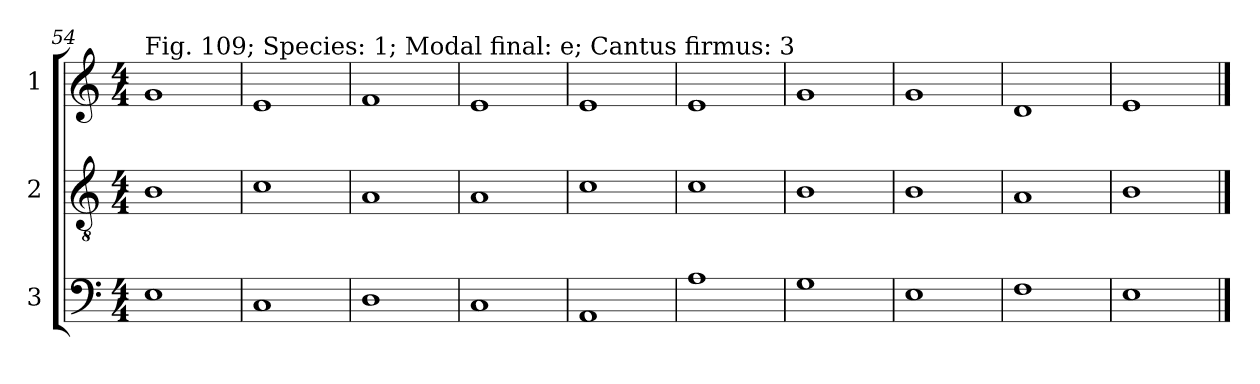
**kern	**kern	**kern
*part3	*part2	*part1
*staff3	*staff2	*staff1
*I"3	*I"2	*I"1
!!LO:LB:g=z
*clefF4	*clefGv2	*clefG2
*k[]	*k[]	*k[]
*M4/4	*M4/4	*M4/4
=54	=54	=54
!	!	!LO:TX:a:t=Fig. 109; Species&colon; 1; Modal final&colon; e; Cantus firmus&colon; 3
1E	1B	1g
=55	=55	=55
1C	1c	1e
=56	=56	=56
1D	1A	1f
=57	=57	=57
1C	1A	1e
=58	=58	=58
1AA	1c	1e
=59	=59	=59
1A	1c	1e
=60	=60	=60
1G	1B	1g
=61	=61	=61
1E	1B	1g
=62	=62	=62
1F	1A	1d
=63	=63	=63
1E	1B	1e
==	==	==
*-	*-	*-
